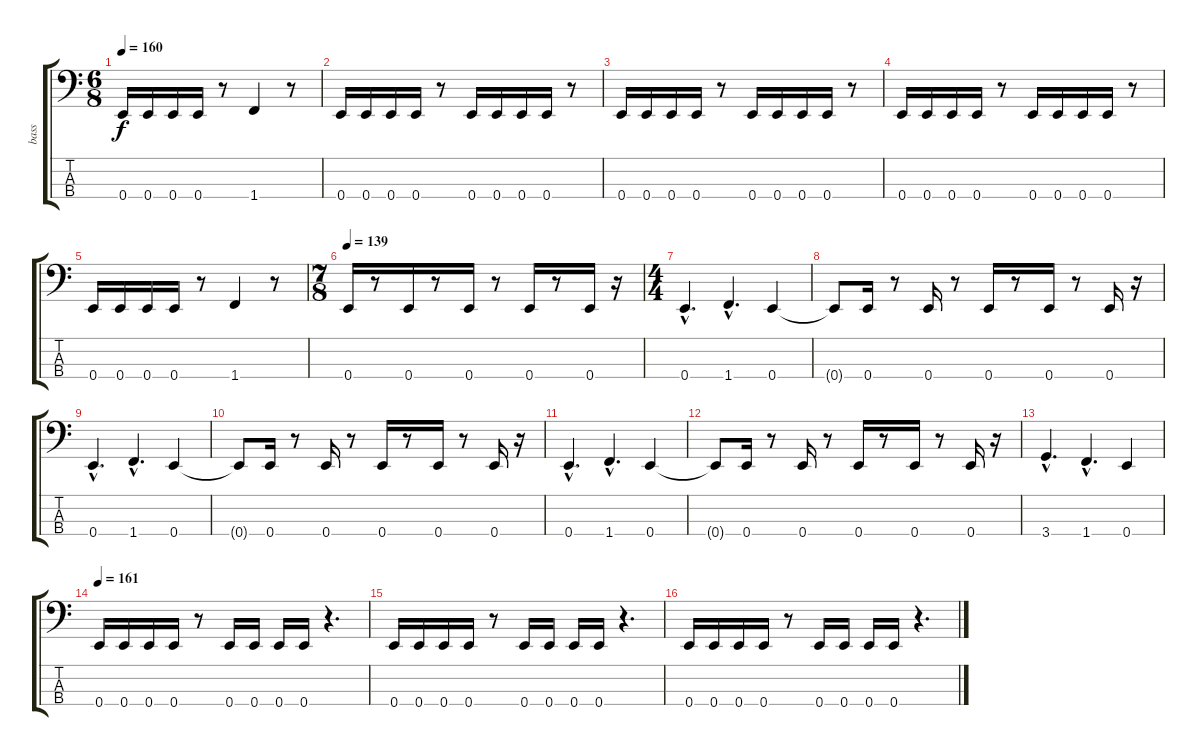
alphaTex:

\track ("bass" "bass") {instrument slapbass1}
\staff {score tabs}
\tuning (G2 D2 A1 E1) {hide}
\ts (6 8)
\tempo 160
\clef f4
\ks c
0.4.16{dy f} 0.4.16 0.4.16 0.4.16 r.8 1.4.4 r.8 |
0.4.16 0.4.16 0.4.16 0.4.16 r.8 0.4.16 0.4.16 0.4.16 0.4.16 r.8 |
0.4.16 0.4.16 0.4.16 0.4.16 r.8 0.4.16 0.4.16 0.4.16 0.4.16 r.8 |
0.4.16 0.4.16 0.4.16 0.4.16 r.8 0.4.16 0.4.16 0.4.16 0.4.16 r.8 |
0.4.16 0.4.16 0.4.16 0.4.16 r.8 1.4.4 r.8 |
\ts (7 8)
\tempo 139
0.4.16 r.8 0.4.16 r.8 0.4.16 r.8 0.4.16 r.8 0.4.16 r.16 |
\ts (4 4)
0.4{hac}.4{d} 1.4{hac}.4{d} 0.4.4 |
0.4{t}.8 0.4.16 r.8 0.4.16 r.8 0.4.16 r.8 0.4.16 r.8 0.4.16 r.16 |
0.4{hac}.4{d} 1.4{hac}.4{d} 0.4.4 |
0.4{t}.8 0.4.16 r.8 0.4.16 r.8 0.4.16 r.8 0.4.16 r.8 0.4.16 r.16 |
0.4{hac}.4{d} 1.4{hac}.4{d} 0.4.4 |
0.4{t}.8 0.4.16 r.8 0.4.16 r.8 0.4.16 r.8 0.4.16 r.8 0.4.16 r.16 |
3.4{hac}.4{d} 1.4{hac}.4{d} 0.4.4 |
\tempo 161
0.4.16 0.4.16 0.4.16 0.4.16 r.8 0.4.16 0.4.16 0.4.16 0.4.16 r.4{d} |
0.4.16 0.4.16 0.4.16 0.4.16 r.8 0.4.16 0.4.16 0.4.16 0.4.16 r.4{d} |
0.4.16 0.4.16 0.4.16 0.4.16 r.8 0.4.16 0.4.16 0.4.16 0.4.16 r.4{d}
